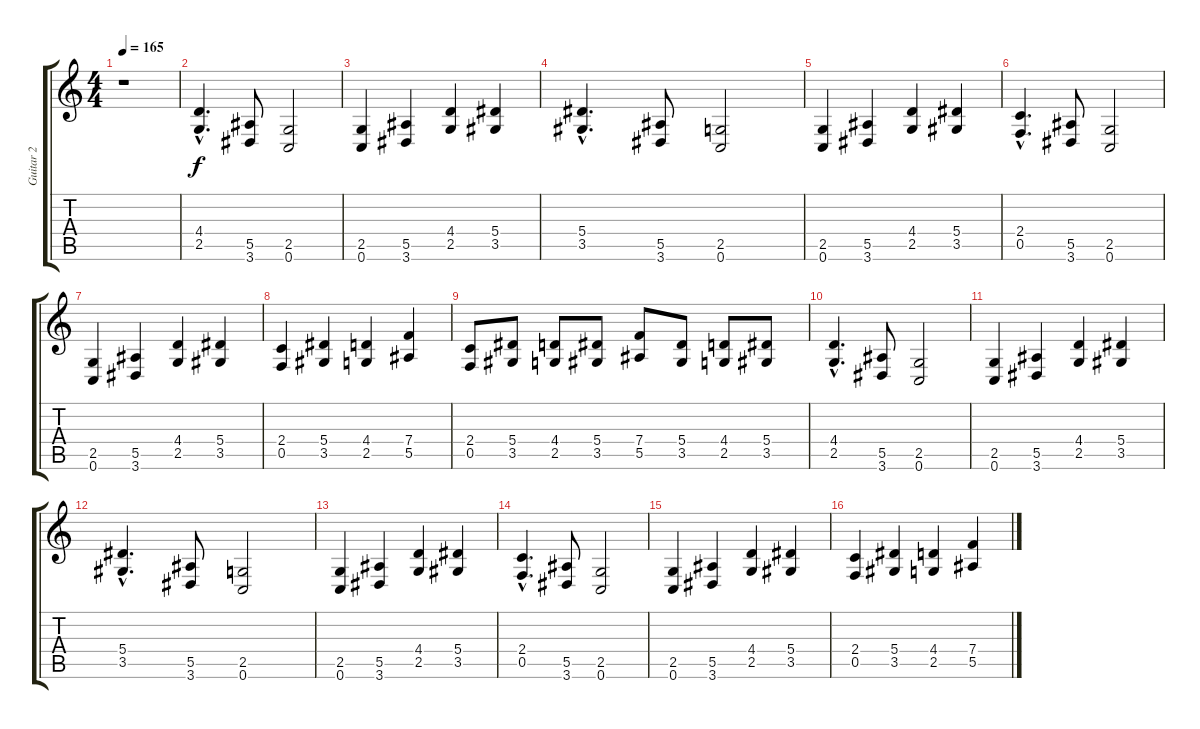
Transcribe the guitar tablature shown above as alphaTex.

\track ("Guitar 2" "Guitar 2") {instrument distortionguitar}
\staff {score tabs}
\tuning (C4 G3 Eb3 Bb2 F2 C2) {hide}
\ts (4 4)
\tempo 165
\clef g2
\ks c
r.1{dy f instrument distortionguitar} |
(4.4{hac} 2.5{hac}).4{d} (5.5 3.6).8 (2.5 0.6).2 |
(2.5 0.6).4 (5.5 3.6).4 (4.4 2.5).4 (5.4 3.5).4 |
(5.4{hac} 3.5{hac}).4{d} (5.5 3.6).8 (2.5 0.6).2 |
(2.5 0.6).4 (5.5 3.6).4 (4.4 2.5).4 (5.4 3.5).4 |
(2.4{hac} 0.5{hac}).4{d} (5.5 3.6).8 (2.5 0.6).2 |
(2.5 0.6).4 (5.5 3.6).4 (4.4 2.5).4 (5.4 3.5).4 |
(2.4 0.5).4 (5.4 3.5).4 (4.4 2.5).4 (7.4 5.5).4 |
(2.4 0.5).8 (5.4 3.5).8 (4.4 2.5).8 (5.4 3.5).8 (7.4 5.5).8 (5.4 3.5).8 (4.4 2.5).8 (5.4 3.5).8 |
(4.4{hac} 2.5{hac}).4{d} (5.5 3.6).8 (2.5 0.6).2 |
(2.5 0.6).4 (5.5 3.6).4 (4.4 2.5).4 (5.4 3.5).4 |
(5.4{hac} 3.5{hac}).4{d} (5.5 3.6).8 (2.5 0.6).2 |
(2.5 0.6).4 (5.5 3.6).4 (4.4 2.5).4 (5.4 3.5).4 |
(2.4{hac} 0.5{hac}).4{d} (5.5 3.6).8 (2.5 0.6).2 |
(2.5 0.6).4 (5.5 3.6).4 (4.4 2.5).4 (5.4 3.5).4 |
(2.4 0.5).4 (5.4 3.5).4 (4.4 2.5).4 (7.4 5.5).4
